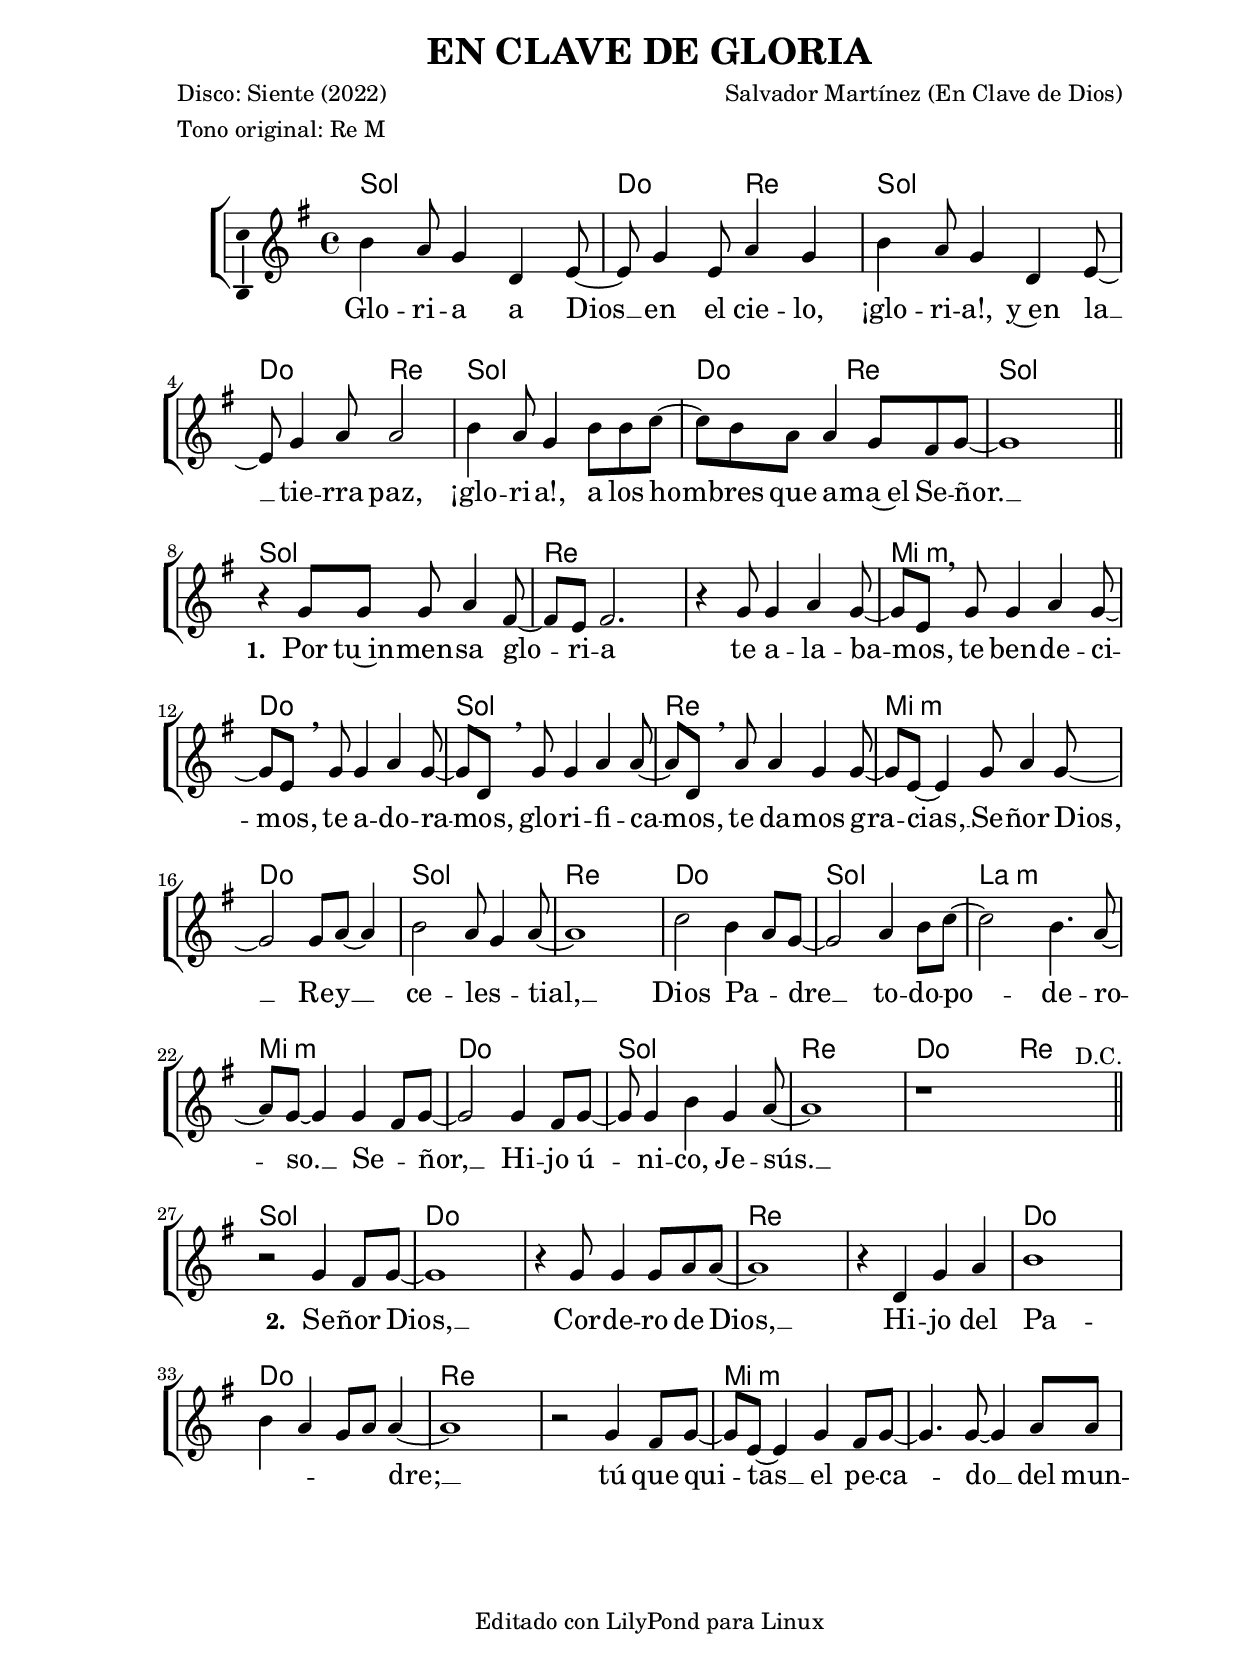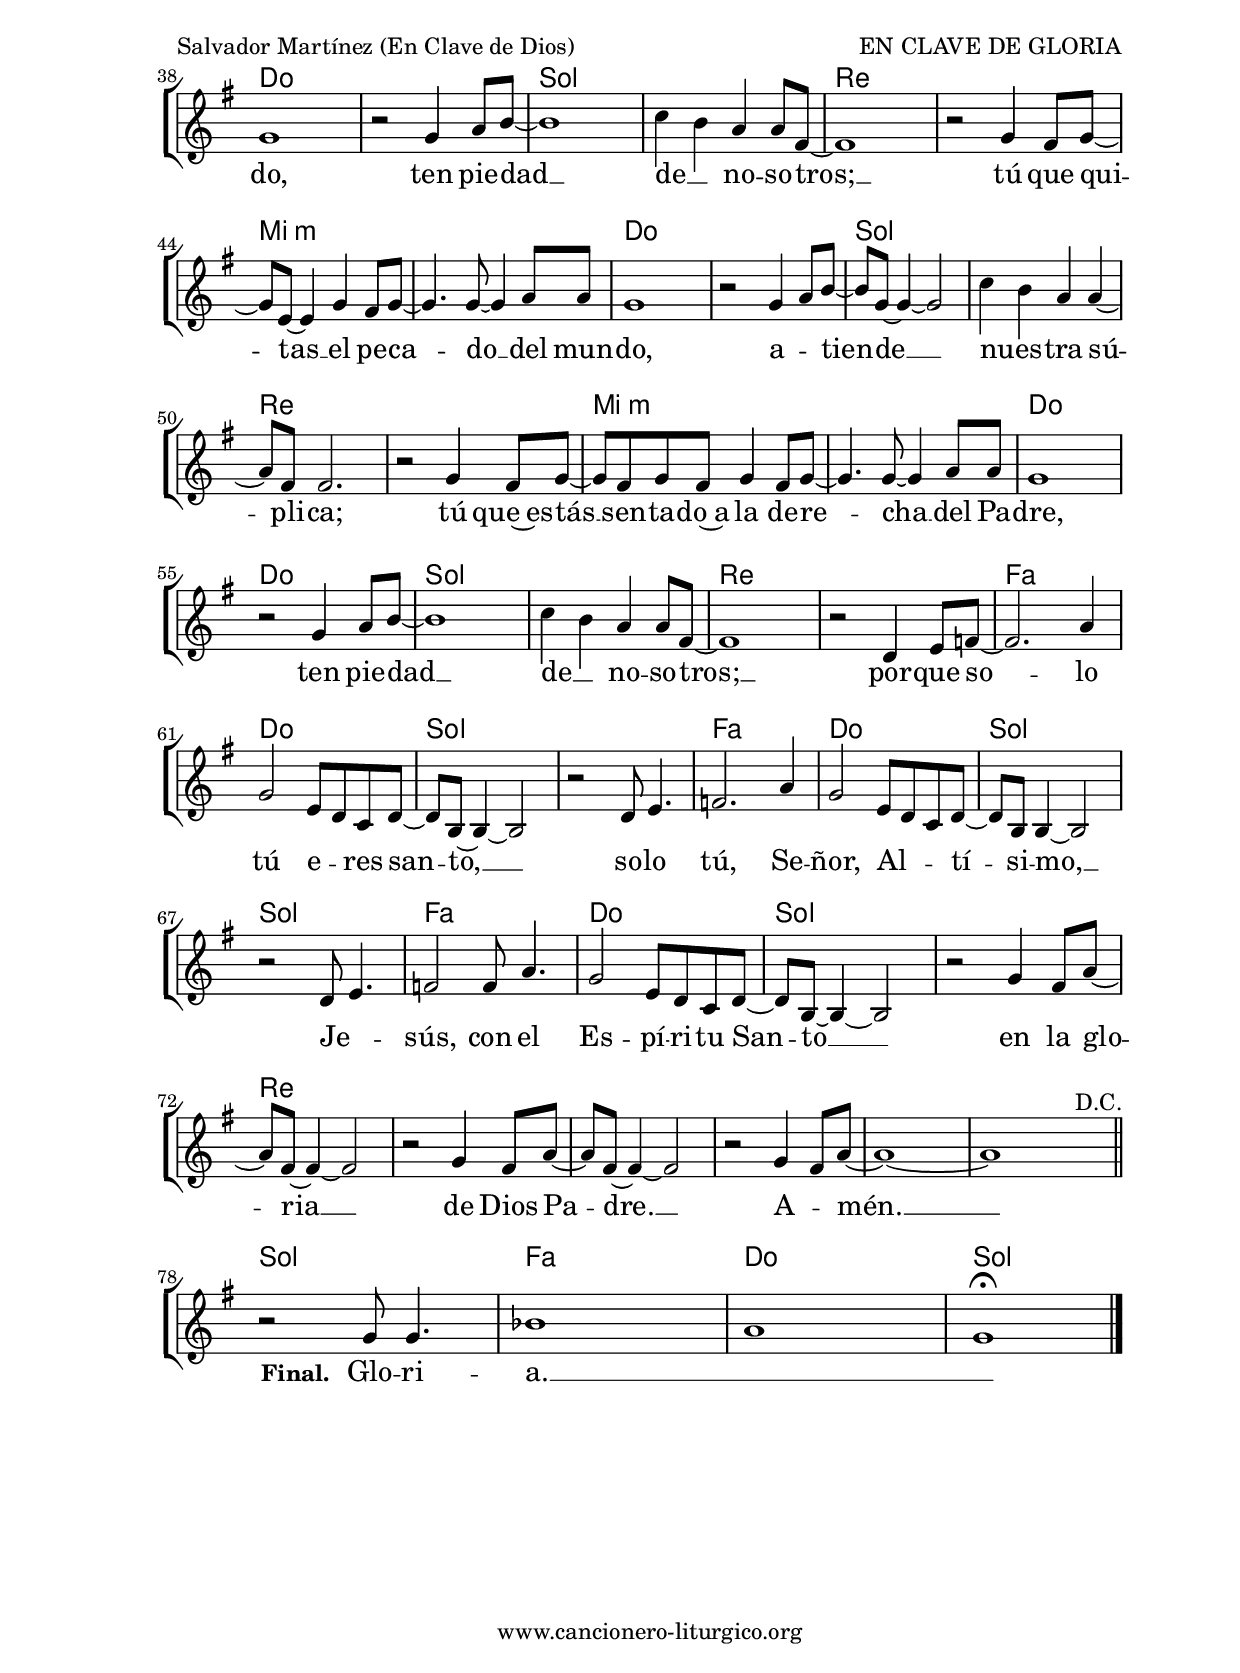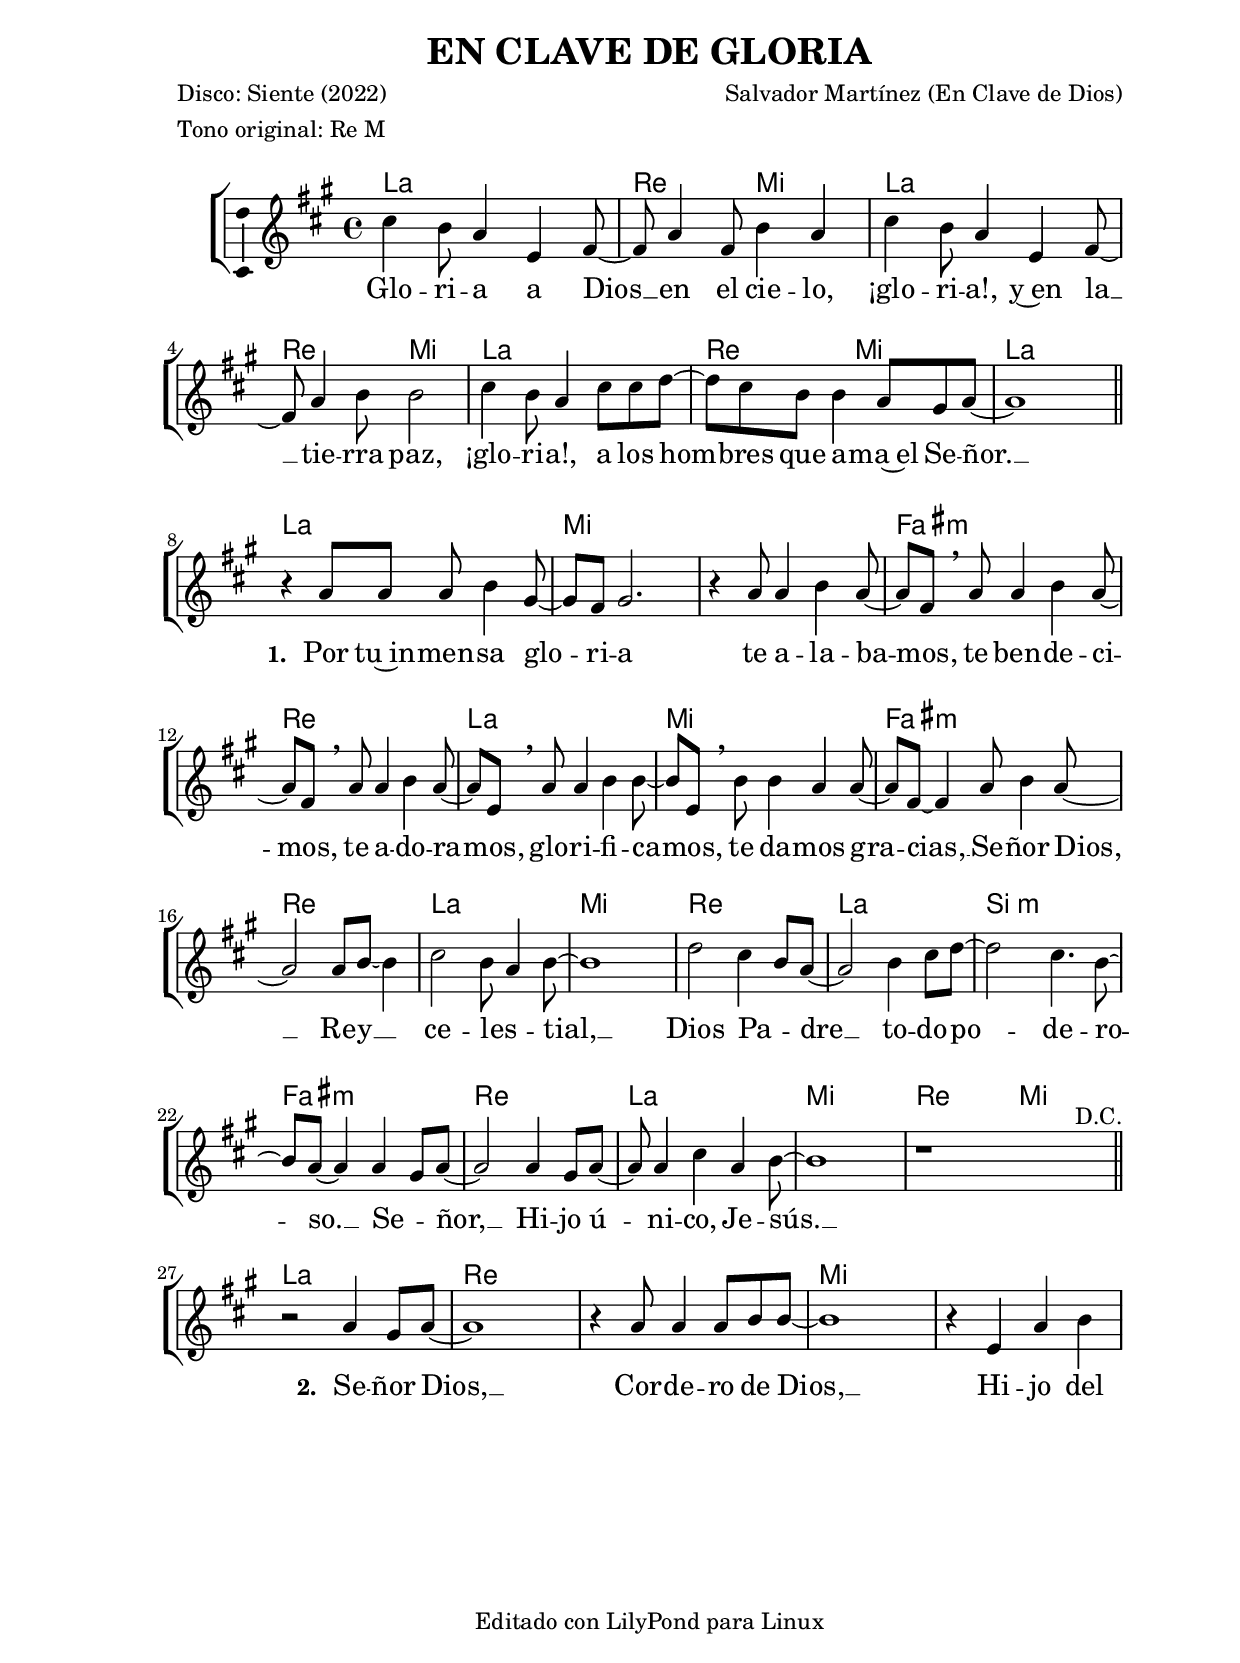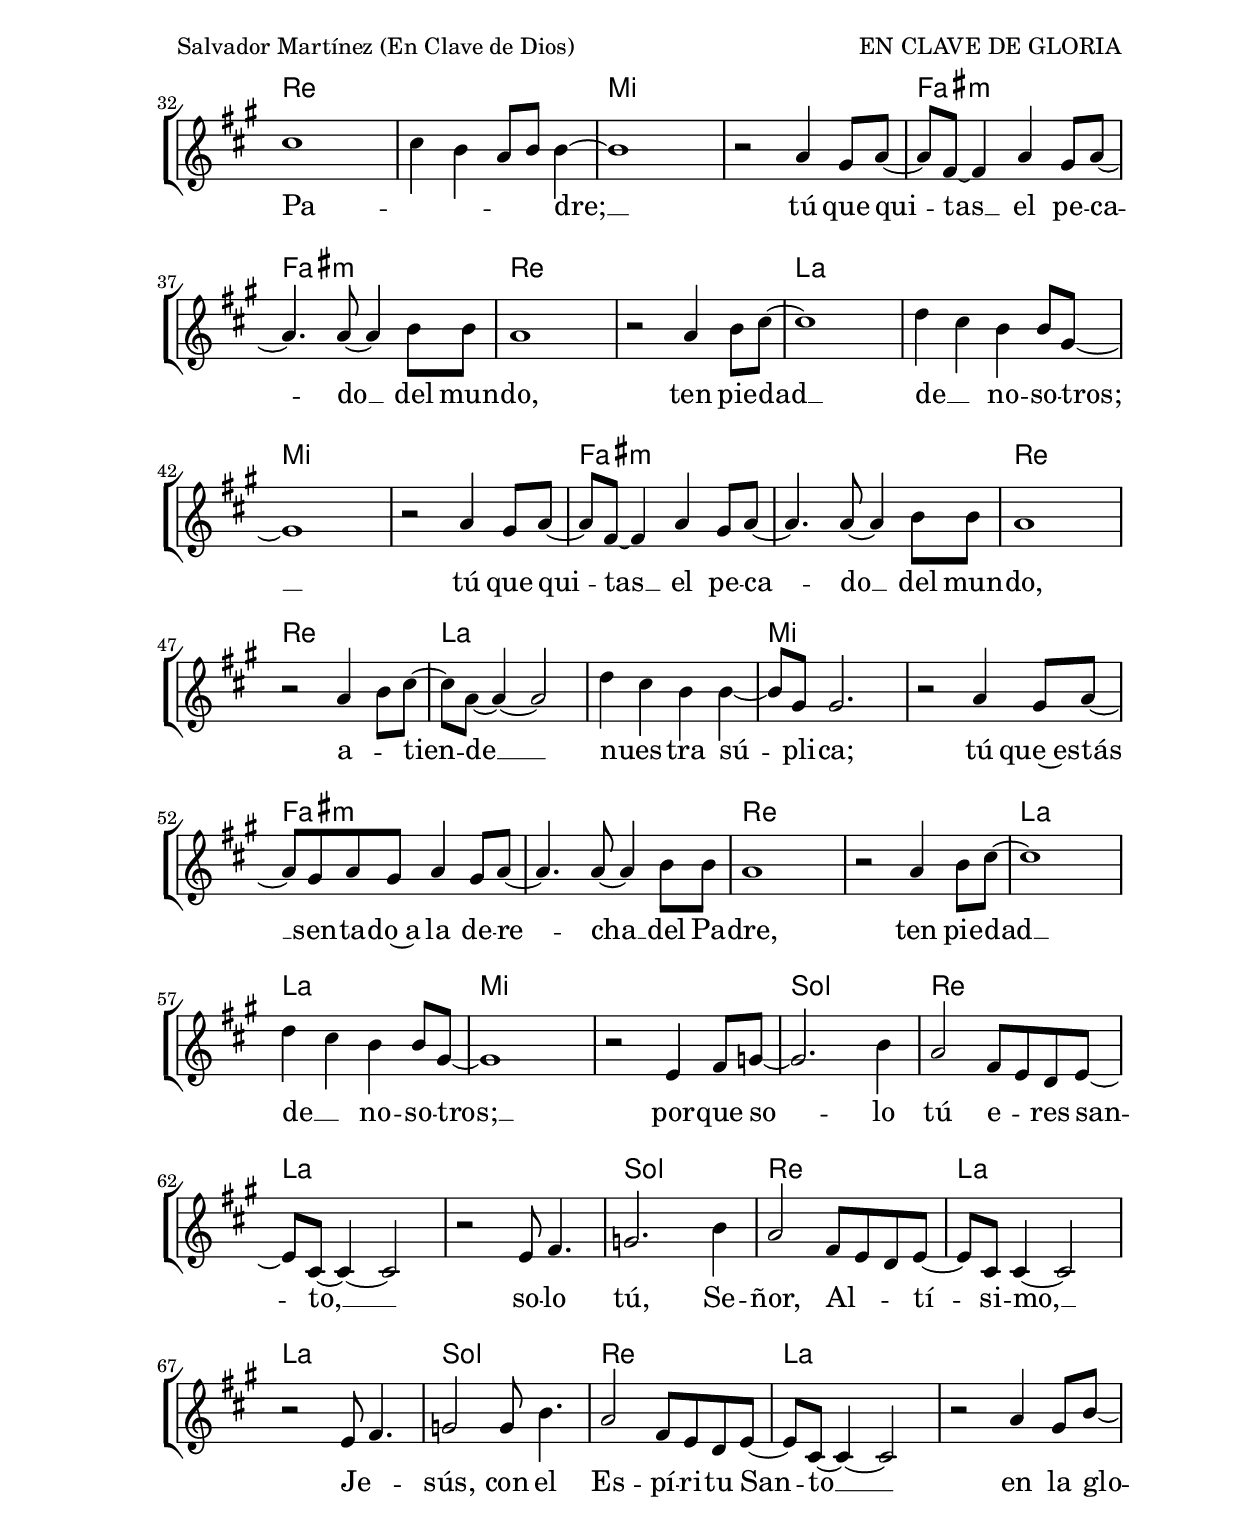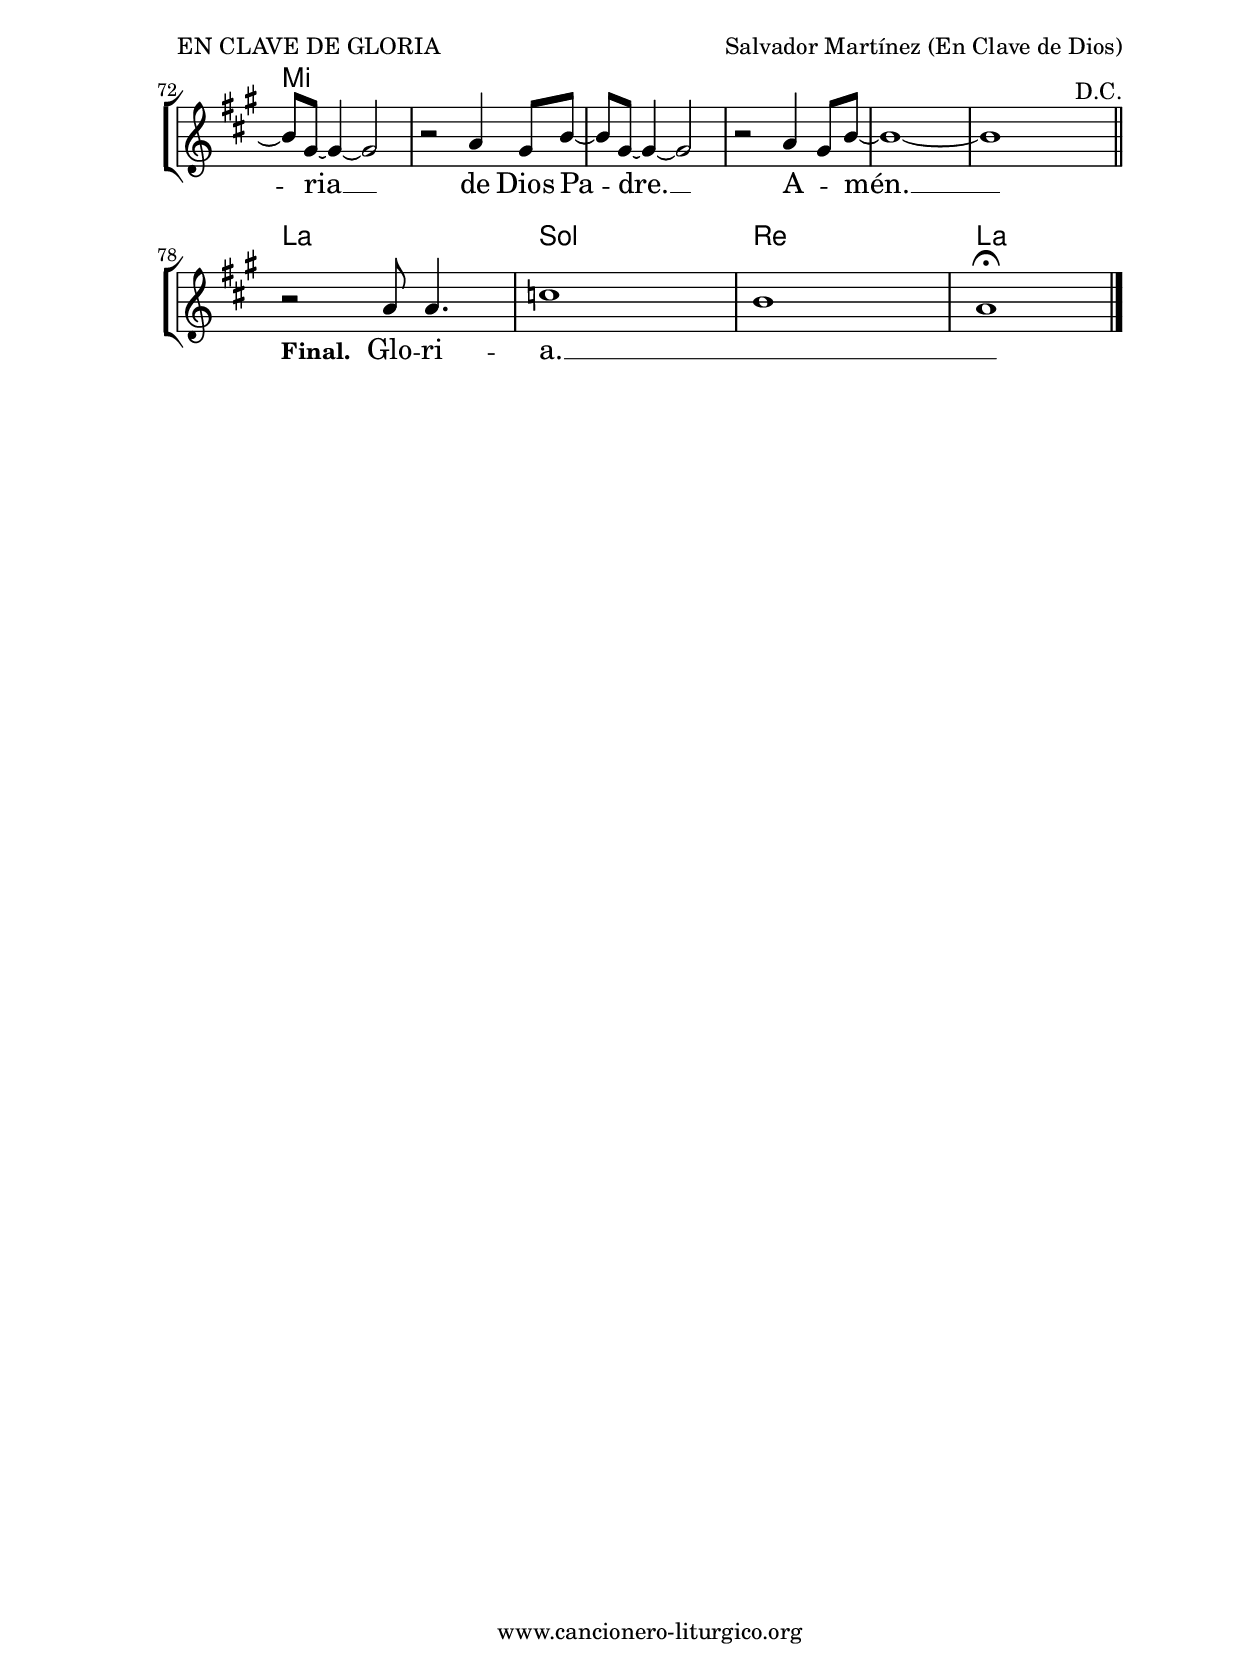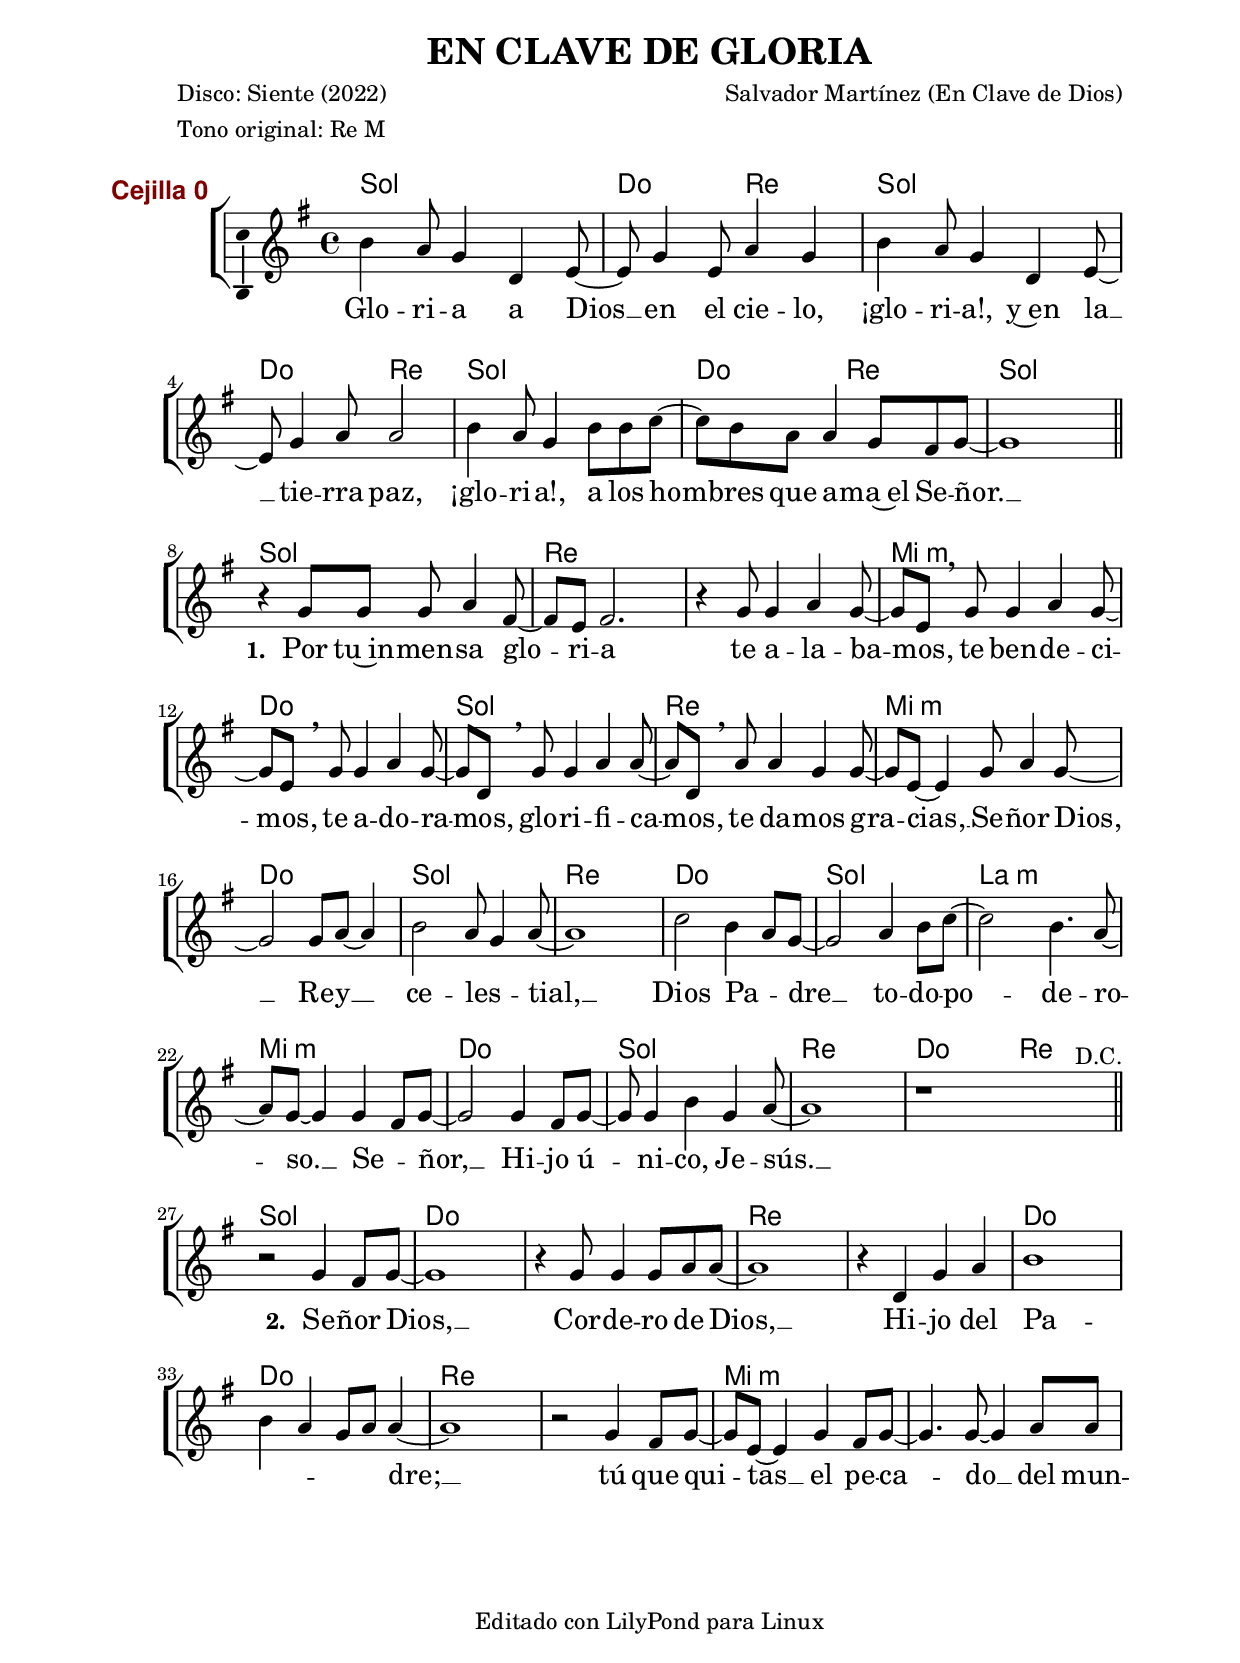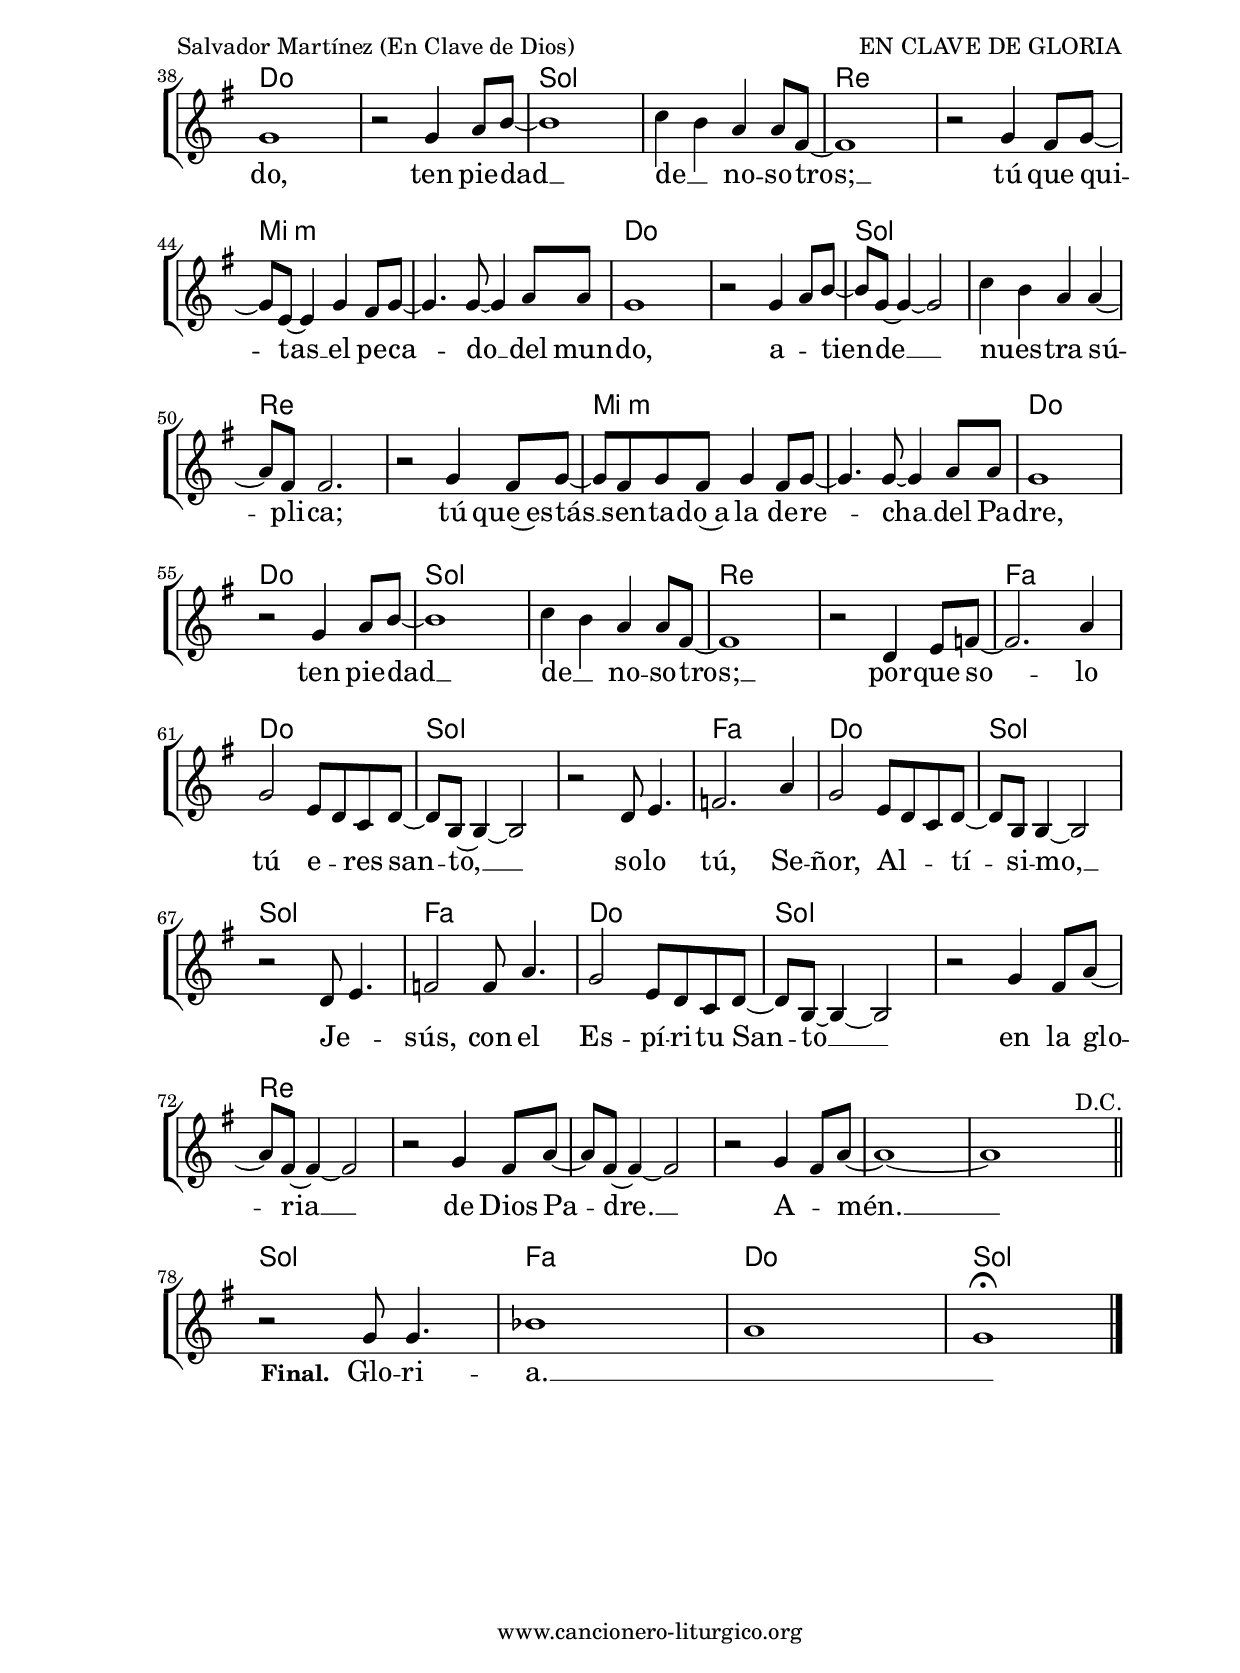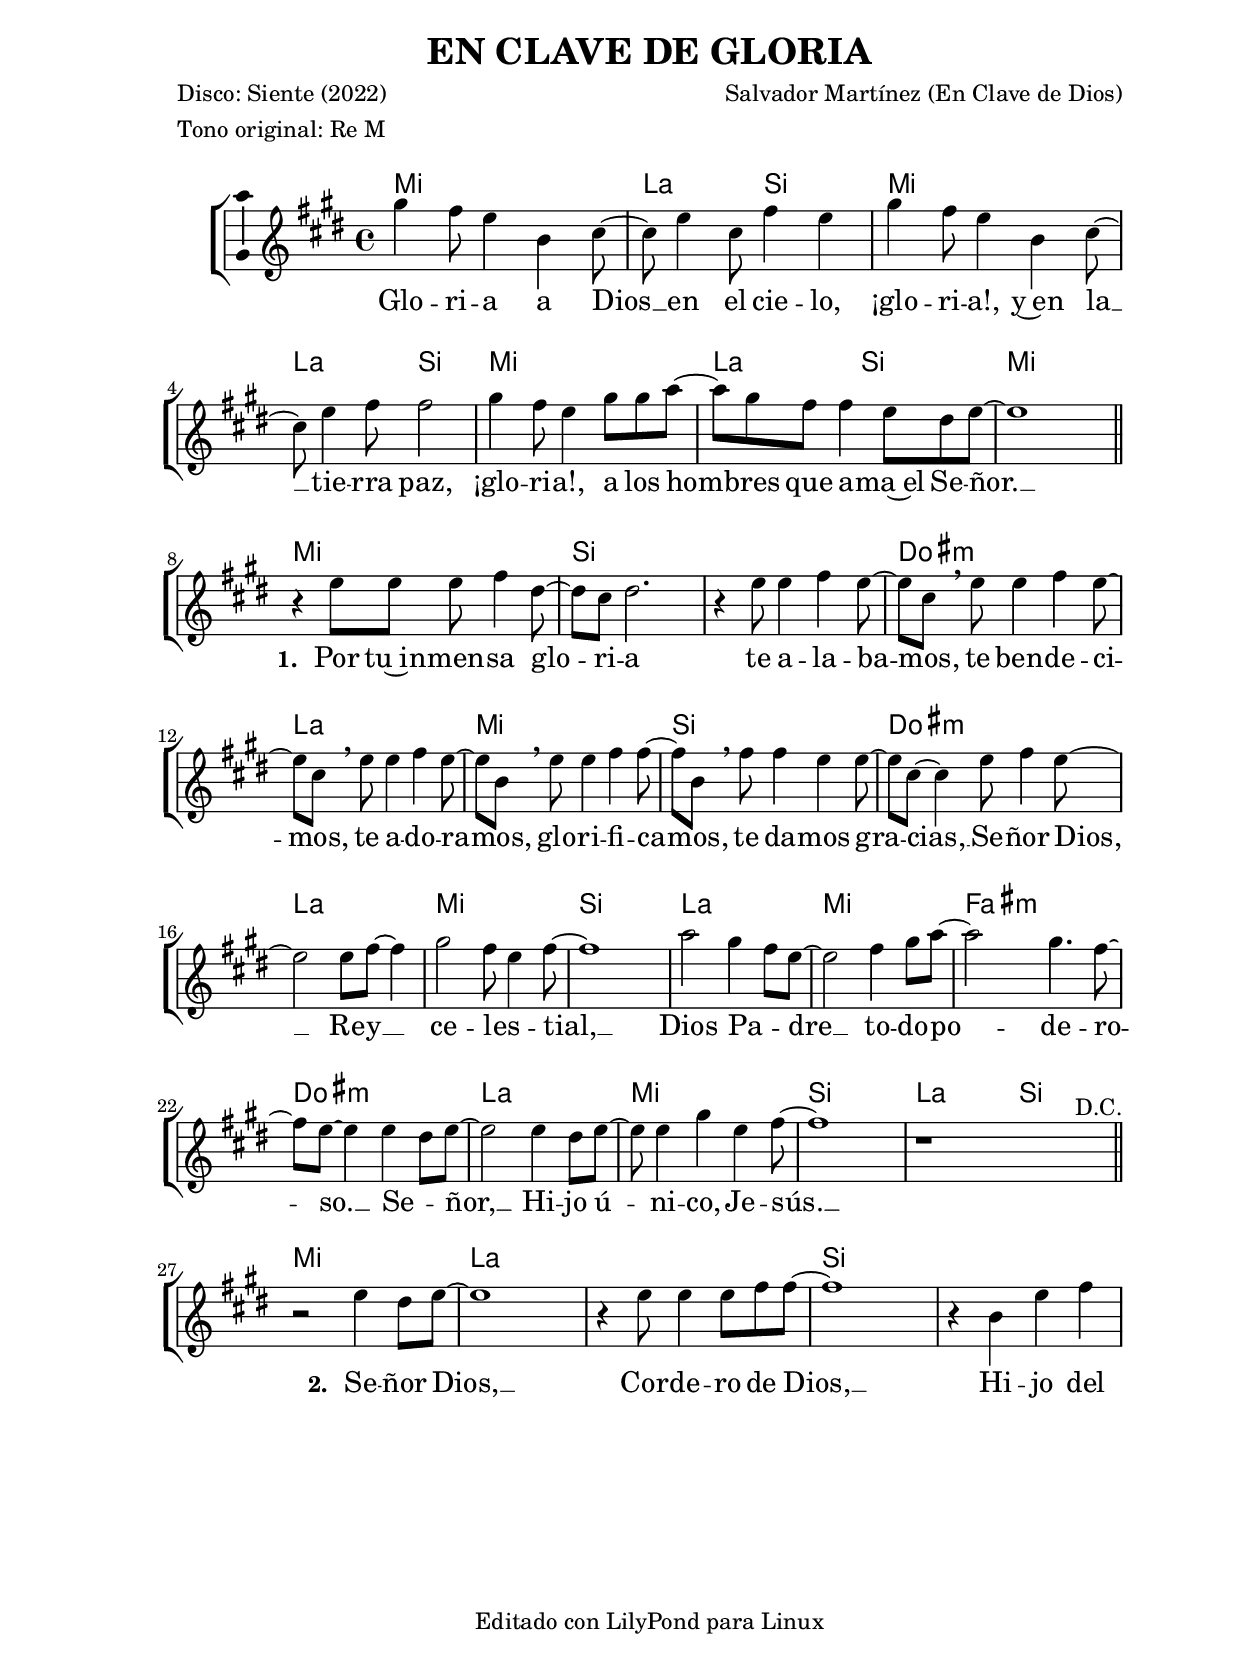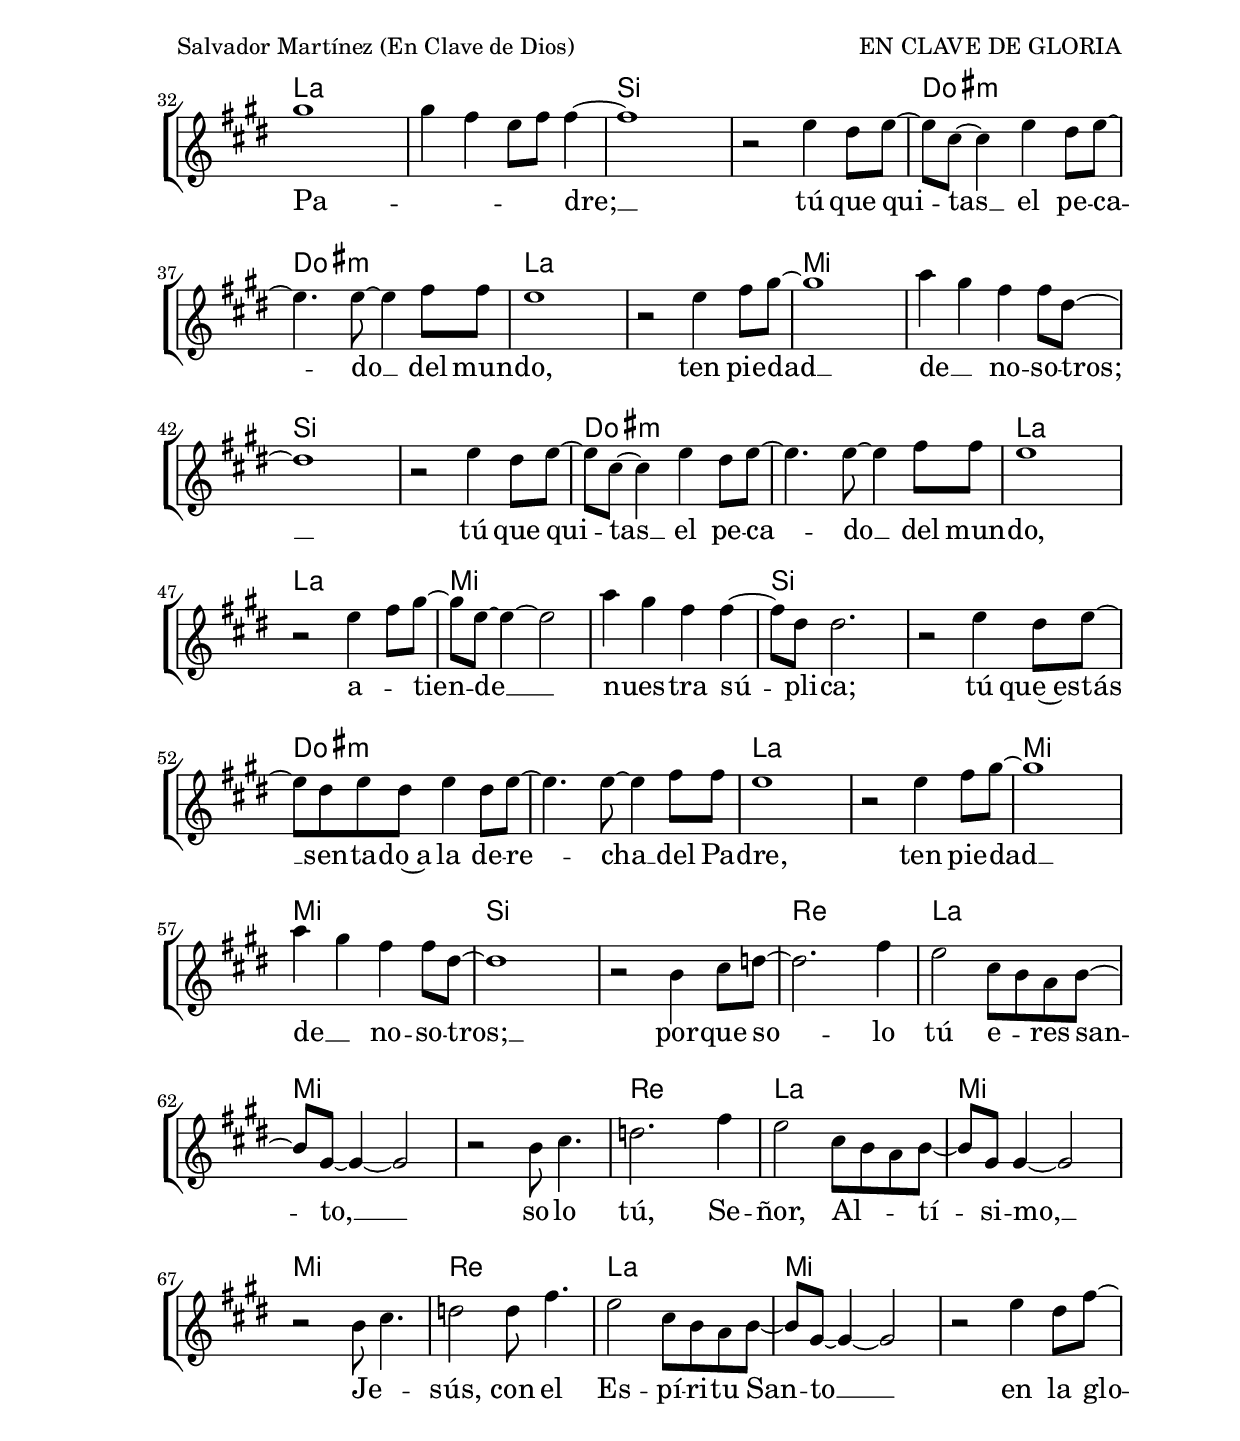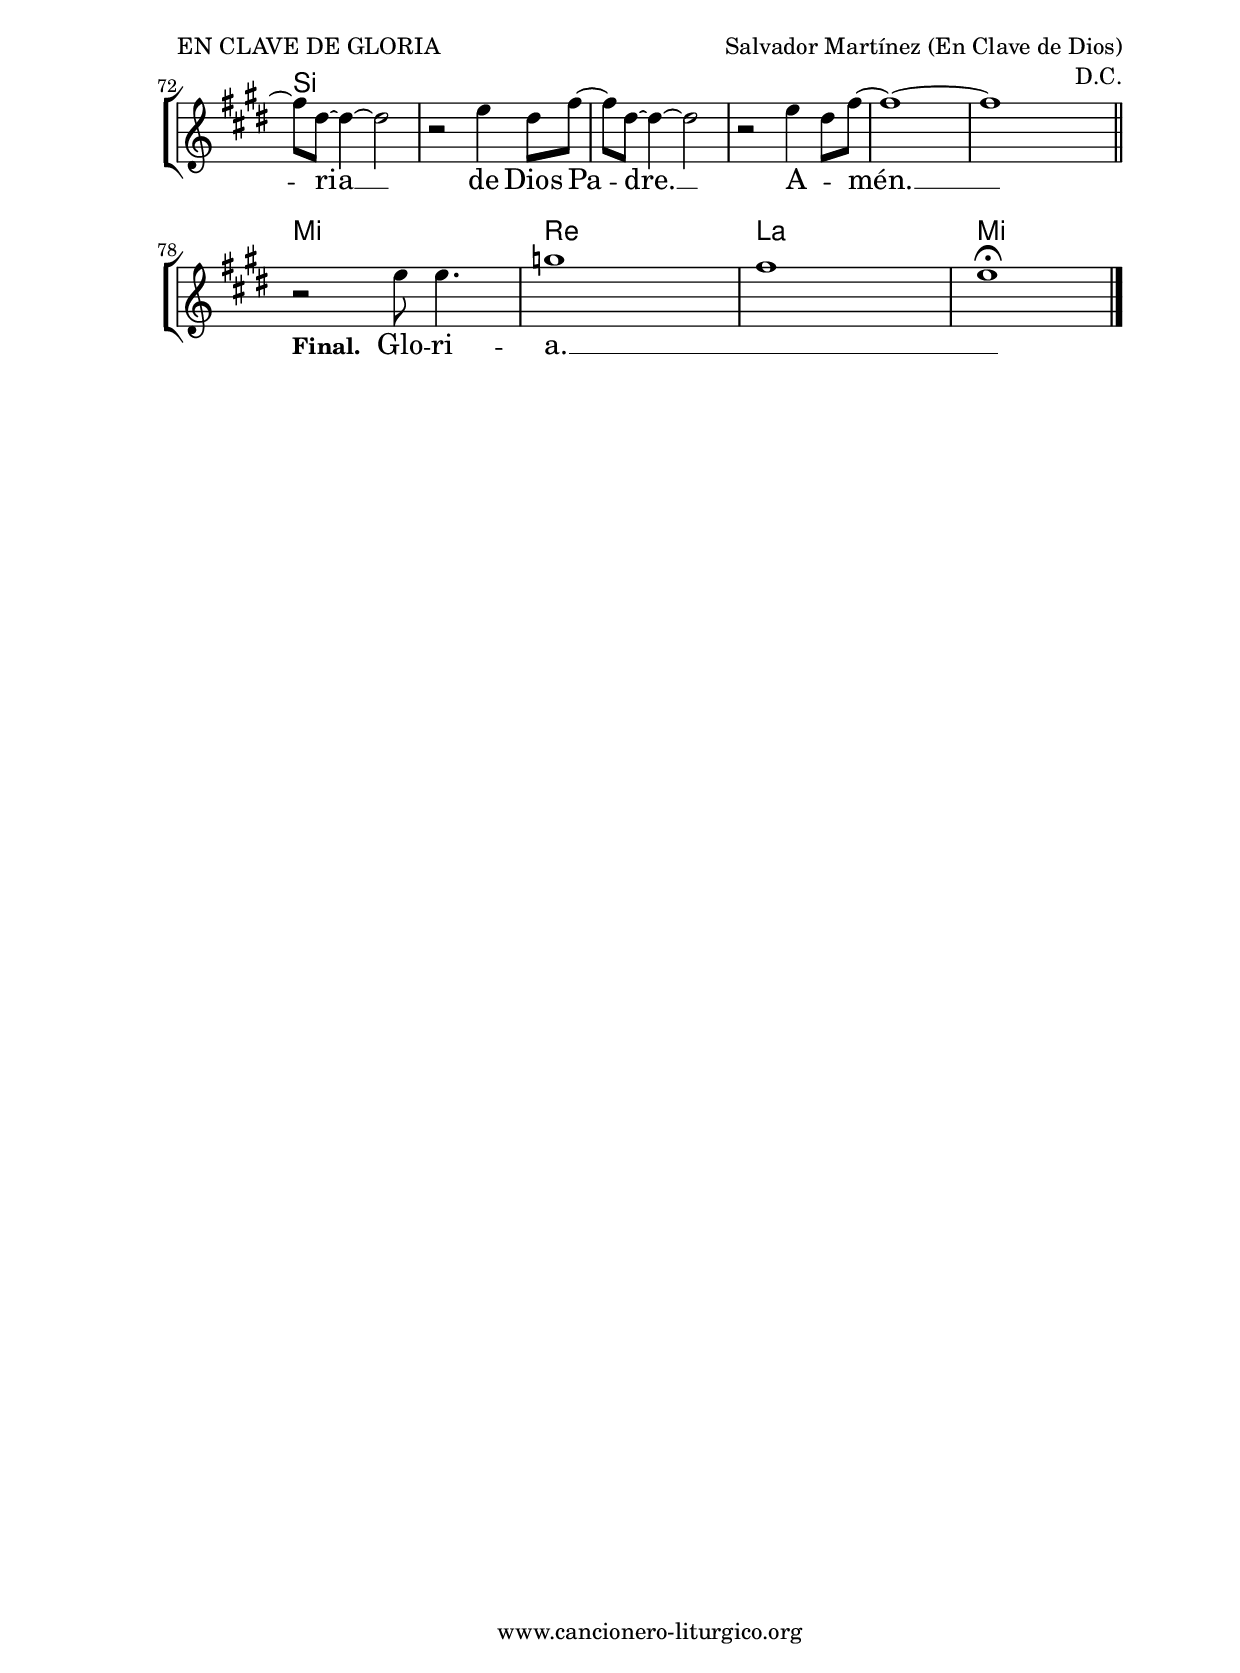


%versión de lilypond para la que se ha escrito esta partitura:
\version "2.16.0"

	%Tamaño papel
	#(set-default-paper-size "a4")
	%Tamaño partitura
	#(set-global-staff-size 20)
	%No responde al pulsar sobre una nota
	#(ly:set-option 'point-and-click #f)

%parámetros del encabezamiento:
\header {
	title = "EN CLAVE DE GLORIA"
	subtitle = ""
	composer = "Salvador Martínez (En Clave de Dios)"
%	composer = "Salvador Martínez Maine (En Clave de Dios)"
	poet = "Disco: Siente (2022)"
	meter = "Tono original: Re M"
	arranger = ""
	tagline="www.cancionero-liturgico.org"
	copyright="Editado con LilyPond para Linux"
	tiempo = ""
	usos = ""
	letra = ""
	}

%parámetros asociados al papel:
\paper  {
	oddHeaderMarkup = \markup {\fill-line { \on-the-fly #not-first-page \fromproperty #'header:title \on-the-fly #not-first-page \fromproperty #'header:composer }}
	evenHeaderMarkup = \markup {\fill-line { \fromproperty #'header:composer \fromproperty #'header:title }}
	#(set-paper-size "a4")
	print-page-number = ##f
	first-page-number = 1
	print-first-page-number = ##f
%	head-separation = 3.0 \cm
	top-margin = 2.0 \cm
	bottom-margin = 0.5\cm
%%%	bottom-margin = -2.0\cm
	left-margin = 3.0 \cm
	line-width = 16.0 \cm 
	indent = 8\mm
	interscoreline = 2.\mm
	between-system-space = 15\mm
%	para que las partituras no llenen la hoja:
	ragged-bottom = ##t
%	idem para la última hoja:
	ragged-last-bottom = ##f
%	para que las partituras llenen el ancho del papel:
	ragged-last = ##f
	after-title-space = 2.5 \cm
%page-count=3
%system-count=11

	%Flexible Vertical Spacing
%	markup-markup-spacing =
%	#'((basic-distance . 15) (minimum-distance . 15) (padding . 3))
	markup-system-spacing =
	#'((basic-distance . 15) (minimum-distance . 15) (padding . 3))
	system-system-spacing =
	#'((basic-distance . 15) (minimum-distance . 15) (padding . 3))
	score-system-spacing =
	#'((basic-distance . 15) (minimum-distance . 15) (padding . 5))
%	top-system-spacing = % header
%	#'((basic-distance . 8) (minimum-distance . 0) (padding . 0))
%	top-markup-spacing =
%	#'((basic-distance . 20) (minimum-distance . 20) (padding . 0))
	last-bottom-spacing = % footer
	#'((basic-distance . 5) (minimum-distance . 5) (padding . 0))
%	score-markup-spacing =
%	#'((basic-distance . 16) (minimum-distance . 13) (padding . 0))

	}


%parámetros que afectan a toda la partitura:
global =  {
	%clave de sol (G):
	\clef G
	%armadura:
	\transpose d g
	\key d \major
	\tempo 4=154
	\set Score.tempoHideNote = ##t
	}


acordes = {
	\italianChords
	\chordmode {
	\transpose d g
{

%%Estribillo
d2 d g a d d g a d d g a d d
%g2 a

%Estrofa 1
d2 d a a a a b:m b:m g g d d a a b:m b:m g g d d a a g g d d e:m e:m b:m b:m g g d d a a g a

%Estrofa 2
d2 d g g g g a a a a g g g g a a a a b:m b:m b:m b:m g g g g d d d d a a a a b:m b:m b:m b:m g g g g d d d d a a a a b:m b:m b:m b:m g g g g d d d d a a a a c c g g d d d d c c g g d d d d c c g g d d d d a a a a a a a a a a a a

%Final
d2 d c c g g d1

	}
	}
}

melodia = 
	\transpose d g
{
	\relative c'{
	\time 4/4

%\phrasingSlurDashed

%Estribillo
fis4 e8 d4 a b8~
b8 d4 b8 e4 d
fis4 e8 d4 a b8~
b8 d4 e8 e2
fis4 e8 d4 fis8 fis g8~
g8 fis e e4 d8 cis8 d~
d1
%r1

\bar "||"
\break

%Estrofa 1 (00:36)
r4 d8 d d e4 cis8~
cis8 b cis2.
r4 d8 d4 e d8~
d8 b \breathe d8 d4 e d8~
d8 b \breathe d8 d4 e d8~
d8 a \breathe d8 d4 e e8~
e8 a, \breathe e'8 e4 d d8~
d8 b~b4 d8 e4 d8~
d2 d8 e~e4
fis2 e8 d4 e8~
e1
g2 fis4 e8 d~
d2 e4 fis8 g~
g2 fis4. e8~
e8 d~d4 d cis8 d~
d2 d4 cis8 d~
d8 d4 fis d e8~
e1
r1^"                         D.C."

\bar "||"
\break

%Estrofa 2 (01:17)
r2 d4 cis8 d~
d1
r4 d8 d4 d8 e e~
e1
r4 a,4 d e
fis1
fis4 e d8 e8 e4~
e1

r2 d4 cis8 d~
d8 b~b4 d cis8 d~
d4. d8~d4 e8 e
d1
r2 d4 e8 fis~
fis1
g4 fis e e8 cis~
cis1

r2 d4 cis8 d~
d8 b~b4 d cis8 d~
d4. d8~d4 e8 e
d1
r2 d4 e8 fis~
fis8 d8~d4~d2
g4 fis e e4~
e8 cis cis2.

r2 d4 cis8 d~
d8 cis d cis d4 cis8 d~
d4. d8~d4 e8 e
d1
r2 d4 e8 fis~
fis1
g4 fis e e8 cis~
cis1

r2 a4 b8 c~
c2. e4
d2 b8 a g a~
a8 fis8~fis4~fis2
r2 a8 b4.
c2. e4
d2 b8 a g a~
a8 fis8 fis4~fis2

r2 a8 b4.
c2 c8 e4.
d2 b8 a g a~
a8 fis8~fis4~fis2

r2 d'4 cis8 e~
e8 cis~cis4~cis2
r2 d4 cis8 e~
e8 cis~cis4~cis2
r2 d4 cis8 e~
e1~
e1^"               D.C."

\bar "||"
\break

%Final (03:00)
r2 d8 d4.
f1
e1
d1\fermata

	\bar "|."
	}
	}




textouno = \lyricmode {

%Estribillo
Glo -- ri -- a a Dios __ en el cie -- lo,
¡glo -- ri -- a!, y~en la __ tie -- rra paz,
¡glo -- ri -- a!, a los hom -- bres que a -- ma~el Se -- ñor. __

%Estrofa 1
\set stanza =#"1. " 
Por tu~in -- men -- sa glo -- ri -- a
te a -- la -- ba -- mos, te ben -- de -- ci -- mos,
te a -- do -- ra -- mos, glo -- ri -- fi -- ca -- mos,
te da -- mos gra -- cias, __ Se -- ñor Dios, __
Re -- y __ ce -- les -- _ tial, __
Dios Pa -- _ dre __ to -- do -- po -- de -- ro -- so. __
Se -- _ ñor, __ Hi -- jo ú -- ni -- co, Je -- sús. __

%Estrofa 2

\set stanza =#"2. " 
Se -- ñor Dios, __ Cor -- de -- ro de Dios, __
Hi -- jo del Pa -- _ _ _ _ dre; __
tú que qui -- tas __ el pe -- ca -- do __ del mun -- do,
ten pie -- dad __ de __ _ no -- so -- tros; __
tú que qui -- tas __ el pe -- ca -- do __ del mun -- do,
a -- _ tien -- de __ nues -- _ tra sú -- pli -- ca;
tú que~es -- tás __ sen -- ta -- do~a la de -- re -- cha __ del Pa -- dre,
ten pie -- dad __ de __ _ no -- so -- tros; __

por -- que so -- lo tú e -- _ res san -- to, __
so -- lo tú, Se -- ñor, Al -- _ _ tí -- si -- mo, __
Je -- _ sús, con el Es -- pí -- ri -- tu San -- to __
en la glo -- ria __ de Dios Pa -- dre. __
A -- _ mén. __

\set stanza =#"Final. " 
Glo -- ri -- a. __ _ _

	}


acordesStaff = \context ChordNames = acordesStaff <<
	\set chordChanges = ##t
	\acordes
	>>

%%%%%%%%%%%%%%%%%%%%%%%%%%%%%%%%%%% CEJILLA %%%%%%%%%%%%%%%%%%%%%%%%%%%%%%%%%%%
acordescejilla = {
%%%	\override ChordNames.ChordName #'font-size = #-1
%%%	\override ChordNames.ChordName #'font-series = #'bold
	\transpose c c {
		\acordes
		}
	}

acordescejillaStaff = \context ChordNames = acordescejillaStaff <<
	\set Staff.instrumentName = \markup \with-color #darkred \larger \bold \sans "Cejilla 0"
	\set chordChanges = ##t
	\acordescejilla
	>>
%%%%%%%%%%%%%%%%%%%%%%%%%%%%%%%%%%% CEJILLA %%%%%%%%%%%%%%%%%%%%%%%%%%%%%%%%%%%


vozStaff = \context Voice = vozStaff
\with {\consists "Ambitus_engraver"}
<<
%	\set Staff.instrumentName = ""
%	\set Staff.shortInstrumentName = ""
%	\set Staff.midiInstrument = #"clarinet"
%	\set Staff.midiInstrument = #"cello"
%	\set Staff.midiInstrument = #"flute"
	\set Staff.midiInstrument = #"electric guitar (jazz)"
%	\set Staff.midiInstrument = #"english horn"
%	\set Staff.midiInstrument = #"violin"
%	\set Staff.midiInstrument = #"glockenspiel"
	\set Staff.midiMinimumVolume = #0.7
	\set Staff.midiMaximumVolume = #0.9
	\global
	\melodia
	>>

textounoStaff = \context Lyrics = textounoStaff <<
	\lyricsto vozStaff \textouno
	>>


\book {
	\score {
		\context ChoirStaff {
			\override StaffGroup.SystemStartBracket #'collapse-height = #1
			\override Score.SystemStartBar #'collapse-height = #1
			<<
			\acordesStaff
			\vozStaff
			\textounoStaff
			>>
			}
		\layout {
	    		\context {
				\Lyrics
				\override LyricText #'font-size = #2
				}
	   		 \context {
				\Score
				\override StaffSymbol #'staff-space = #(magstep +3)
				}
			}
		}
	\score {
		\unfoldRepeats
		\context ChoirStaff {
			<<
			\acordesStaff
			\vozStaff
			>>
			}
		\midi {
	  		\context {
	  			\Score
				tempoWholesPerMinute = #(ly:make-moment 70 4)
				}
			}
		}
	}


%Partitura para guitarra
#(define output-suffix "G")
\book {
	\score {
		\context ChoirStaff {
			\override StaffGroup.SystemStartBracket #'collapse-height = #1
			\override Score.SystemStartBar #'collapse-height = #1
			<<
			\acordescejillaStaff
			\vozStaff
			\textounoStaff
			>>
			}
		\layout {
%%%%%%%%%%%%%%%%%%%%%%%%%%%%%%%%%%% CEJILLA %%%%%%%%%%%%%%%%%%%%%%%%%%%%%%%%%%%
			\context {
				\ChordNames \consists Instrument_name_engraver
				}
%%%%%%%%%%%%%%%%%%%%%%%%%%%%%%%%%%% CEJILLA %%%%%%%%%%%%%%%%%%%%%%%%%%%%%%%%%%%
	    		\context {
				\Lyrics
				\override LyricText #'font-size = #2
				}
	   		 \context {
				\Score
				\override StaffSymbol #'staff-space = #(magstep +3)
				}
			}
		}
	}


#(define output-suffix "C")
\book {
	\score {
		\context ChoirStaff {
			\override StaffGroup.SystemStartBracket #'collapse-height = #1
			\override Score.SystemStartBar #'collapse-height = #1
\transpose c d
			<<
			\acordesStaff
			\vozStaff
			\textounoStaff
			>>
			}
		\layout {
	    		\context {
				\Lyrics
				\override LyricText #'font-size = #2
				}
	   		 \context {
				\Score
				\override StaffSymbol #'staff-space = #(magstep +3)
				}
			}
		}
	}


#(define output-suffix "S")
\book {
	\score {
		\context ChoirStaff {
			\override StaffGroup.SystemStartBracket #'collapse-height = #1
			\override Score.SystemStartBar #'collapse-height = #1
\transpose c a
			<<
			\acordesStaff
			\vozStaff
			\textounoStaff
			>>
			}
		\layout {
	    		\context {
				\Lyrics
				\override LyricText #'font-size = #2
				}
	   		 \context {
				\Score
				\override StaffSymbol #'staff-space = #(magstep +3)
				}
			}
		}
	}


